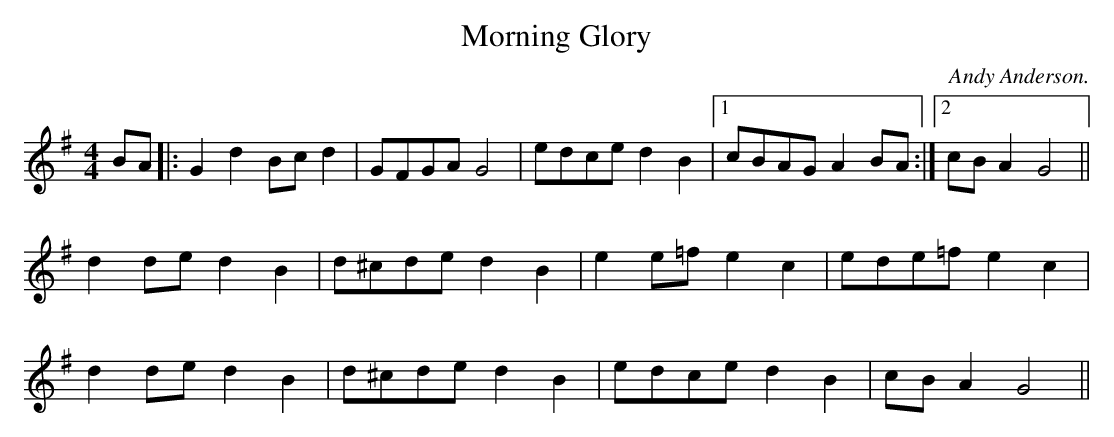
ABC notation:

X:1
T:Morning Glory
C:Andy Anderson.
M:4/4
L:1/8
K:G
BA |: G2 d2 Bc d2 | GFGA G4 | edce d2 B2 |1 cBAG A2 BA :|2 cB A2 G4 ||
d2 de d2 B2 | d^cde d2 B2 | e2 e=f e2 c2 | ede=f e2 c2 |
d2 de d2 B2 | d^cde d2 B2 | edce d2 B2 | cB A2 G4 ||
